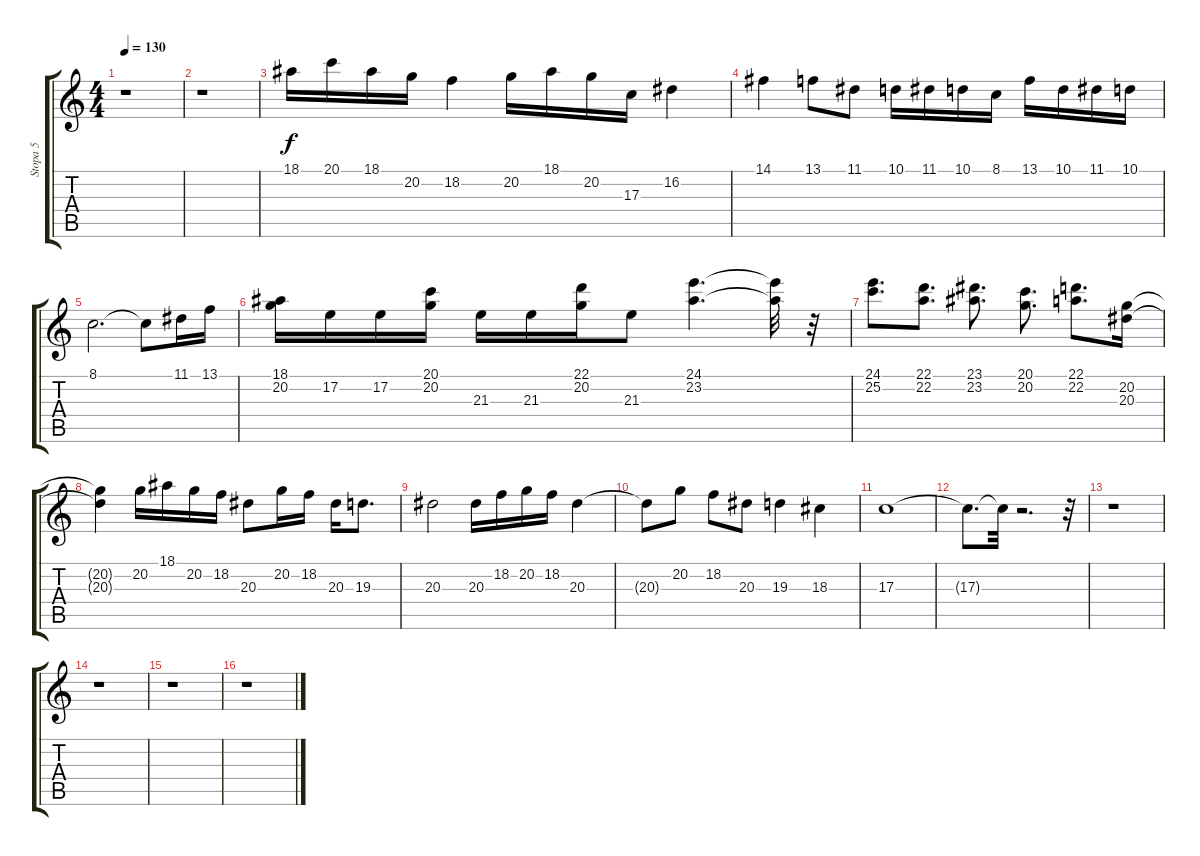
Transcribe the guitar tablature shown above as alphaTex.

\track ("Stopa 5" "Stopa 5") {instrument fiddle}
\staff {score tabs}
\tuning (E4 B3 G3 D3 A2 E2) {hide}
\ts (4 4)
\tempo 130
\clef g2
\ks c
r.1{dy f} |
r.1 |
18.1.16 20.1.16 18.1.16 20.2.16 18.2.4 20.2.16 18.1.16 20.2.16 17.3.16 16.2.4 |
14.1.4 13.1.8 11.1.8 10.1.16 11.1.16 10.1.16 8.1.16 13.1.16 10.1.16 11.1.16 10.1.16 |
8.1.2{d} 8.1{t}.8 11.1.16 13.1.16 |
(18.1 20.2).16 17.2.16 17.2.16 (20.1 20.2).16 21.3.16 21.3.16 (22.1 20.2).16 21.3.8 (24.1 23.2).4{d} (24.1{t} 23.2{t}).32 r.32 |
(24.1 25.2).8{d} (22.1 22.2).8{d} (23.1 23.2).8{d} (20.1 20.2).8{d} (22.1 22.2).8{d} (20.2 20.3).16 |
(20.2{t} 20.3{t}).4 20.2.16 18.1.16 20.2.16 18.2.16 20.3.8 20.2.16 18.2.16 20.3.16 19.3.8{d} |
20.3.2 20.3.16 18.2.16 20.2.16 18.2.16 20.3.4 |
20.3{t}.8 20.2.8 18.2.8 20.3.8 19.3.4 18.3.4 |
17.3.1 |
17.3{t}.8{d} 17.3{t}.32 r.2{d} r.32 |
r.1 |
r.1 |
r.1 |
r.1
